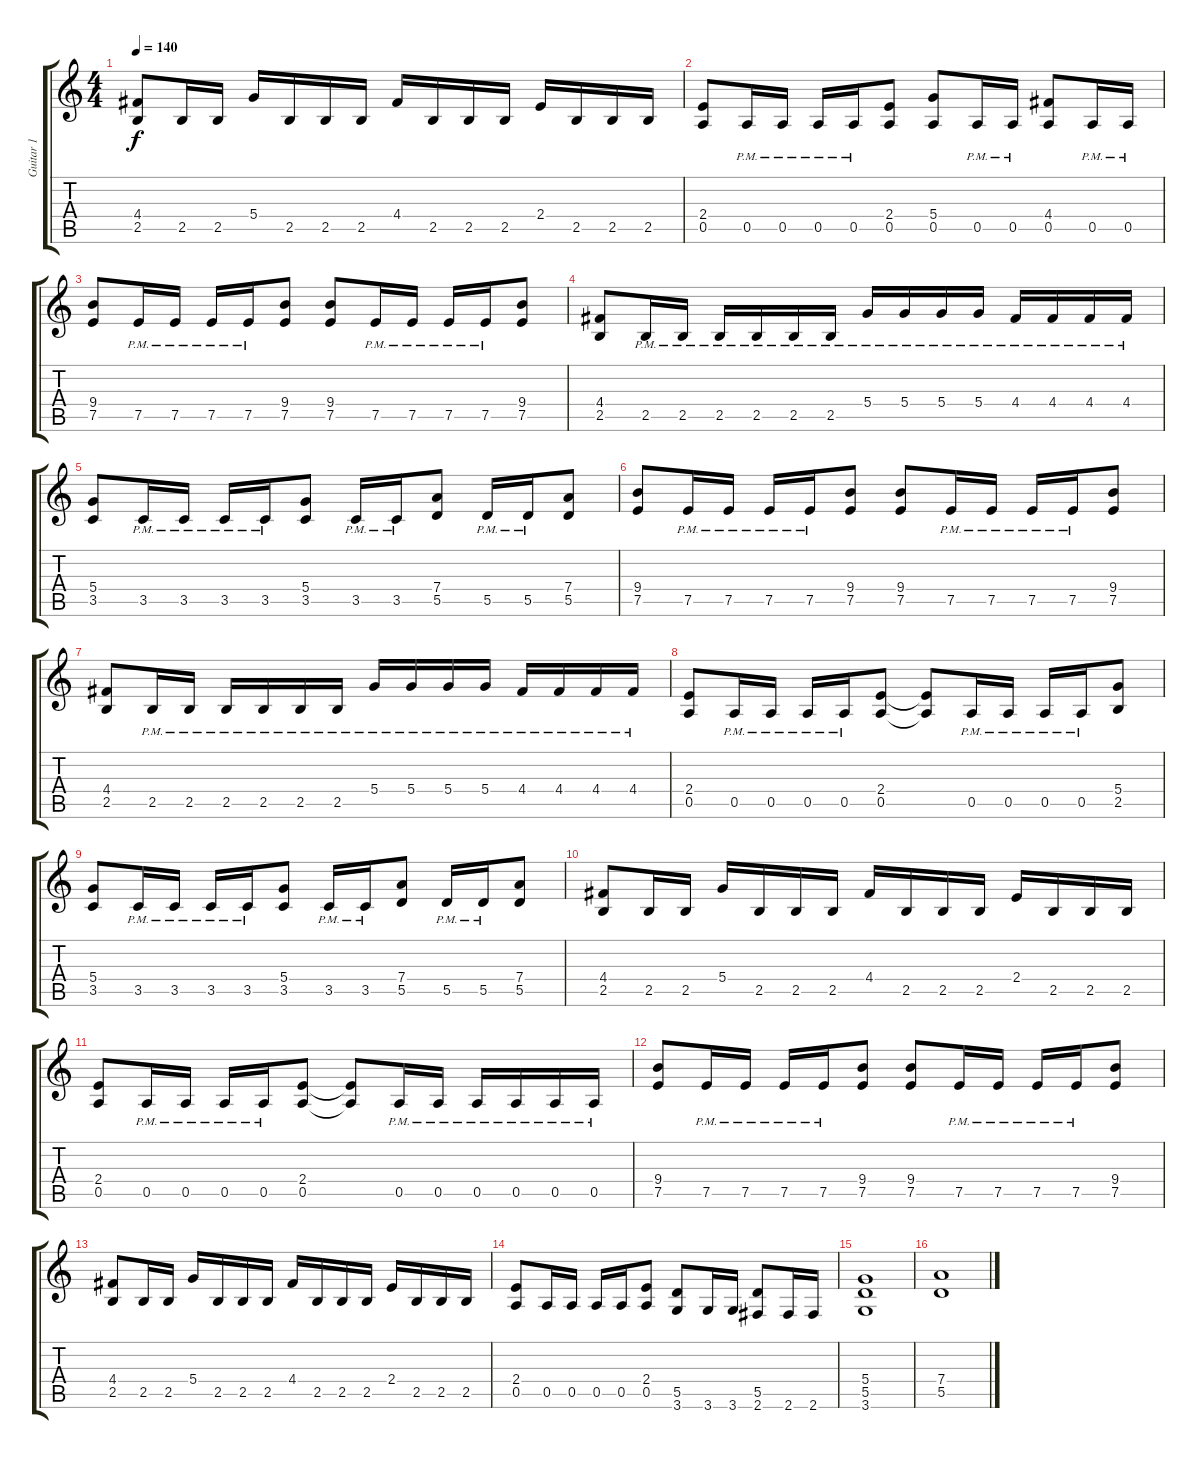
\track ("Guitar 1" "Guitar 1") {instrument distortionguitar}
\staff {score tabs}
\tuning (E4 B3 G3 D3 A2 E2) {hide}
\ts (4 4)
\tempo 140
\clef g2
\ks c
(4.4 2.5).8{dy f} 2.5.16 2.5.16 5.4.16 2.5.16 2.5.16 2.5.16 4.4.16 2.5.16 2.5.16 2.5.16 2.4.16 2.5.16 2.5.16 2.5.16 |
(2.4 0.5).8 0.5{pm}.16 0.5{pm}.16 0.5{pm}.16 0.5{pm}.16 (2.4 0.5).8 (5.4 0.5).8 0.5{pm}.16 0.5{pm}.16 (4.4 0.5).8 0.5{pm}.16 0.5{pm}.16 |
(9.4 7.5).8 7.5{pm}.16 7.5{pm}.16 7.5{pm}.16 7.5{pm}.16 (9.4 7.5).8 (9.4 7.5).8 7.5{pm}.16 7.5{pm}.16 7.5{pm}.16 7.5{pm}.16 (9.4 7.5).8 |
(4.4 2.5).8 2.5{pm}.16 2.5{pm}.16 2.5{pm}.16 2.5{pm}.16 2.5{pm}.16 2.5{pm}.16 5.4{pm}.16 5.4{pm}.16 5.4{pm}.16 5.4{pm}.16 4.4{pm}.16 4.4{pm}.16 4.4{pm}.16 4.4{pm}.16 |
(5.4 3.5).8 3.5{pm}.16 3.5{pm}.16 3.5{pm}.16 3.5{pm}.16 (5.4 3.5).8 3.5{pm}.16 3.5{pm}.16 (7.4 5.5).8 5.5{pm}.16 5.5{pm}.16 (7.4 5.5).8 |
(9.4 7.5).8 7.5{pm}.16 7.5{pm}.16 7.5{pm}.16 7.5{pm}.16 (9.4 7.5).8 (9.4 7.5).8 7.5{pm}.16 7.5{pm}.16 7.5{pm}.16 7.5{pm}.16 (9.4 7.5).8 |
(4.4 2.5).8 2.5{pm}.16 2.5{pm}.16 2.5{pm}.16 2.5{pm}.16 2.5{pm}.16 2.5{pm}.16 5.4{pm}.16 5.4{pm}.16 5.4{pm}.16 5.4{pm}.16 4.4{pm}.16 4.4{pm}.16 4.4{pm}.16 4.4{pm}.16 |
(2.4 0.5).8 0.5{pm}.16 0.5{pm}.16 0.5{pm}.16 0.5{pm}.16 (2.4 0.5).8 (2.4{t} 0.5{t}).8 0.5{pm}.16 0.5{pm}.16 0.5{pm}.16 0.5{pm}.16 (5.4 2.5).8 |
(5.4 3.5).8 3.5{pm}.16 3.5{pm}.16 3.5{pm}.16 3.5{pm}.16 (5.4 3.5).8 3.5{pm}.16 3.5{pm}.16 (7.4 5.5).8 5.5{pm}.16 5.5{pm}.16 (7.4 5.5).8 |
(4.4 2.5).8 2.5.16 2.5.16 5.4.16 2.5.16 2.5.16 2.5.16 4.4.16 2.5.16 2.5.16 2.5.16 2.4.16 2.5.16 2.5.16 2.5.16 |
(2.4 0.5).8 0.5{pm}.16 0.5{pm}.16 0.5{pm}.16 0.5{pm}.16 (2.4 0.5).8 (2.4{t} 0.5{t}).8 0.5{pm}.16 0.5{pm}.16 0.5{pm}.16 0.5{pm}.16 0.5{pm}.16 0.5{pm}.16 |
(9.4 7.5).8 7.5{pm}.16 7.5{pm}.16 7.5{pm}.16 7.5{pm}.16 (9.4 7.5).8 (9.4 7.5).8 7.5{pm}.16 7.5{pm}.16 7.5{pm}.16 7.5{pm}.16 (9.4 7.5).8 |
(4.4 2.5).8 2.5.16 2.5.16 5.4.16 2.5.16 2.5.16 2.5.16 4.4.16 2.5.16 2.5.16 2.5.16 2.4.16 2.5.16 2.5.16 2.5.16 |
(2.4 0.5).8 0.5.16 0.5.16 0.5.16 0.5.16 (2.4 0.5).8 (5.5 3.6).8 3.6.16 3.6.16 (5.5 2.6).8 2.6.16 2.6.16 |
(5.4 5.5 3.6).1 |
(7.4 5.5).1
